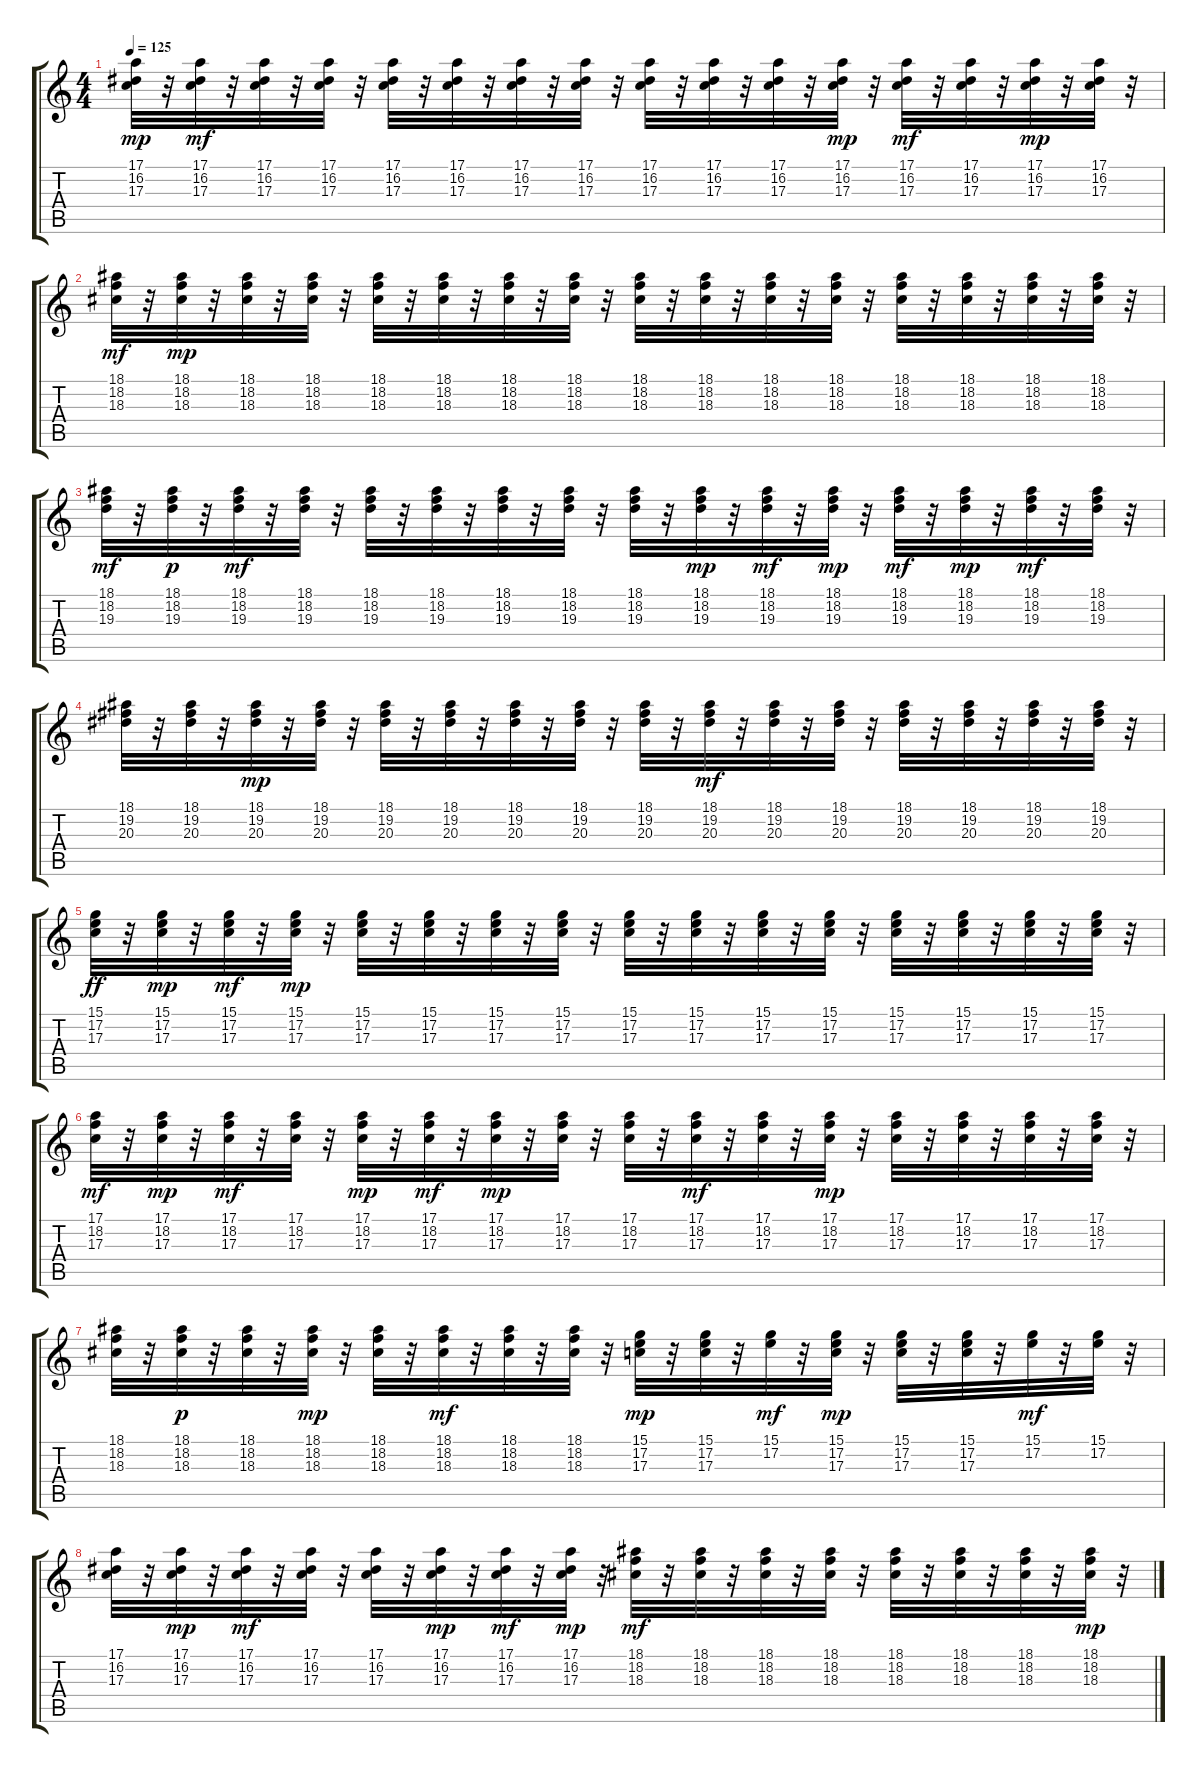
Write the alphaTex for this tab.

\track "" {instrument brightacousticpiano}
\staff {score tabs}
\tuning (E4 B3 G3 D3 A2 E2) {hide}
\ts (4 4)
\tempo 125
\clef g2
\ks c
(17.1 16.2 17.3).32{dy mp} r.32 (17.1 16.2 17.3).32{dy mf} r.32 (17.1 16.2 17.3).32 r.32 (17.1 16.2 17.3).32 r.32 (17.1 16.2 17.3).32 r.32 (17.1 16.2 17.3).32 r.32 (17.1 16.2 17.3).32 r.32 (17.1 16.2 17.3).32 r.32 (17.1 16.2 17.3).32 r.32 (17.1 16.2 17.3).32 r.32 (17.1 16.2 17.3).32 r.32 (17.1 16.2 17.3).32{dy mp} r.32 (17.1 16.2 17.3).32{dy mf} r.32 (17.1 16.2 17.3).32 r.32 (17.1 16.2 17.3).32{dy mp} r.32 (17.1 16.2 17.3).32 r.32 |
(18.1 18.2 18.3).32{dy mf} r.32 (18.1 18.2 18.3).32{dy mp} r.32 (18.1 18.2 18.3).32 r.32 (18.1 18.2 18.3).32 r.32 (18.1 18.2 18.3).32 r.32 (18.1 18.2 18.3).32 r.32 (18.1 18.2 18.3).32 r.32 (18.1 18.2 18.3).32 r.32 (18.1 18.2 18.3).32 r.32 (18.1 18.2 18.3).32 r.32 (18.1 18.2 18.3).32 r.32 (18.1 18.2 18.3).32 r.32 (18.1 18.2 18.3).32 r.32 (18.1 18.2 18.3).32 r.32 (18.1 18.2 18.3).32 r.32 (18.1 18.2 18.3).32 r.32 |
(18.1 18.2 19.3).32{dy mf} r.32 (18.1 18.2 19.3).32{dy p} r.32 (18.1 18.2 19.3).32{dy mf} r.32 (18.1 18.2 19.3).32 r.32 (18.1 18.2 19.3).32 r.32 (18.1 18.2 19.3).32 r.32 (18.1 18.2 19.3).32 r.32 (18.1 18.2 19.3).32 r.32 (18.1 18.2 19.3).32 r.32 (18.1 18.2 19.3).32{dy mp} r.32 (18.1 18.2 19.3).32{dy mf} r.32 (18.1 18.2 19.3).32{dy mp} r.32 (18.1 18.2 19.3).32{dy mf} r.32 (18.1 18.2 19.3).32{dy mp} r.32 (18.1 18.2 19.3).32{dy mf} r.32 (18.1 18.2 19.3).32 r.32 |
(18.1 19.2 20.3).32 r.32 (18.1 19.2 20.3).32 r.32 (18.1 19.2 20.3).32{dy mp} r.32 (18.1 19.2 20.3).32 r.32 (18.1 19.2 20.3).32 r.32 (18.1 19.2 20.3).32 r.32 (18.1 19.2 20.3).32 r.32 (18.1 19.2 20.3).32 r.32 (18.1 19.2 20.3).32 r.32 (18.1 19.2 20.3).32{dy mf} r.32 (18.1 19.2 20.3).32 r.32 (18.1 19.2 20.3).32 r.32 (18.1 19.2 20.3).32 r.32 (18.1 19.2 20.3).32 r.32 (18.1 19.2 20.3).32 r.32 (18.1 19.2 20.3).32 r.32 |
(15.1 17.2 17.3).32{dy ff} r.32 (15.1 17.2 17.3).32{dy mp} r.32 (15.1 17.2 17.3).32{dy mf} r.32 (15.1 17.2 17.3).32{dy mp} r.32 (15.1 17.2 17.3).32 r.32 (15.1 17.2 17.3).32 r.32 (15.1 17.2 17.3).32 r.32 (15.1 17.2 17.3).32 r.32 (15.1 17.2 17.3).32 r.32 (15.1 17.2 17.3).32 r.32 (15.1 17.2 17.3).32 r.32 (15.1 17.2 17.3).32 r.32 (15.1 17.2 17.3).32 r.32 (15.1 17.2 17.3).32 r.32 (15.1 17.2 17.3).32 r.32 (15.1 17.2 17.3).32 r.32 |
(17.1 18.2 17.3).32{dy mf} r.32 (17.1 18.2 17.3).32{dy mp} r.32 (17.1 18.2 17.3).32{dy mf} r.32 (17.1 18.2 17.3).32 r.32 (17.1 18.2 17.3).32{dy mp} r.32 (17.1 18.2 17.3).32{dy mf} r.32 (17.1 18.2 17.3).32{dy mp} r.32 (17.1 18.2 17.3).32 r.32 (17.1 18.2 17.3).32 r.32 (17.1 18.2 17.3).32{dy mf} r.32 (17.1 18.2 17.3).32 r.32 (17.1 18.2 17.3).32{dy mp} r.32 (17.1 18.2 17.3).32 r.32 (17.1 18.2 17.3).32 r.32 (17.1 18.2 17.3).32 r.32 (17.1 18.2 17.3).32 r.32 |
(18.1 18.2 18.3).32 r.32 (18.1 18.2 18.3).32{dy p} r.32 (18.1 18.2 18.3).32 r.32 (18.1 18.2 18.3).32{dy mp} r.32 (18.1 18.2 18.3).32 r.32 (18.1 18.2 18.3).32{dy mf} r.32 (18.1 18.2 18.3).32 r.32 (18.1 18.2 18.3).32 r.32 (15.1 17.2 17.3).32{dy mp} r.32 (15.1 17.2 17.3).32 r.32 (15.1 17.2).32{dy mf} r.32 (15.1 17.2 17.3).32{dy mp} r.32 (15.1 17.2 17.3).32 r.32 (15.1 17.2 17.3).32 r.32 (15.1 17.2).32{dy mf} r.32 (15.1 17.2).32 r.32 |
(17.1 16.2 17.3).32 r.32 (17.1 16.2 17.3).32{dy mp} r.32 (17.1 16.2 17.3).32{dy mf} r.32 (17.1 16.2 17.3).32 r.32 (17.1 16.2 17.3).32 r.32 (17.1 16.2 17.3).32{dy mp} r.32 (17.1 16.2 17.3).32{dy mf} r.32 (17.1 16.2 17.3).32{dy mp} r.32 (18.1 18.2 18.3).32{dy mf} r.32 (18.1 18.2 18.3).32 r.32 (18.1 18.2 18.3).32 r.32 (18.1 18.2 18.3).32 r.32 (18.1 18.2 18.3).32 r.32 (18.1 18.2 18.3).32 r.32 (18.1 18.2 18.3).32 r.32 (18.1 18.2 18.3).32{dy mp} r.32
